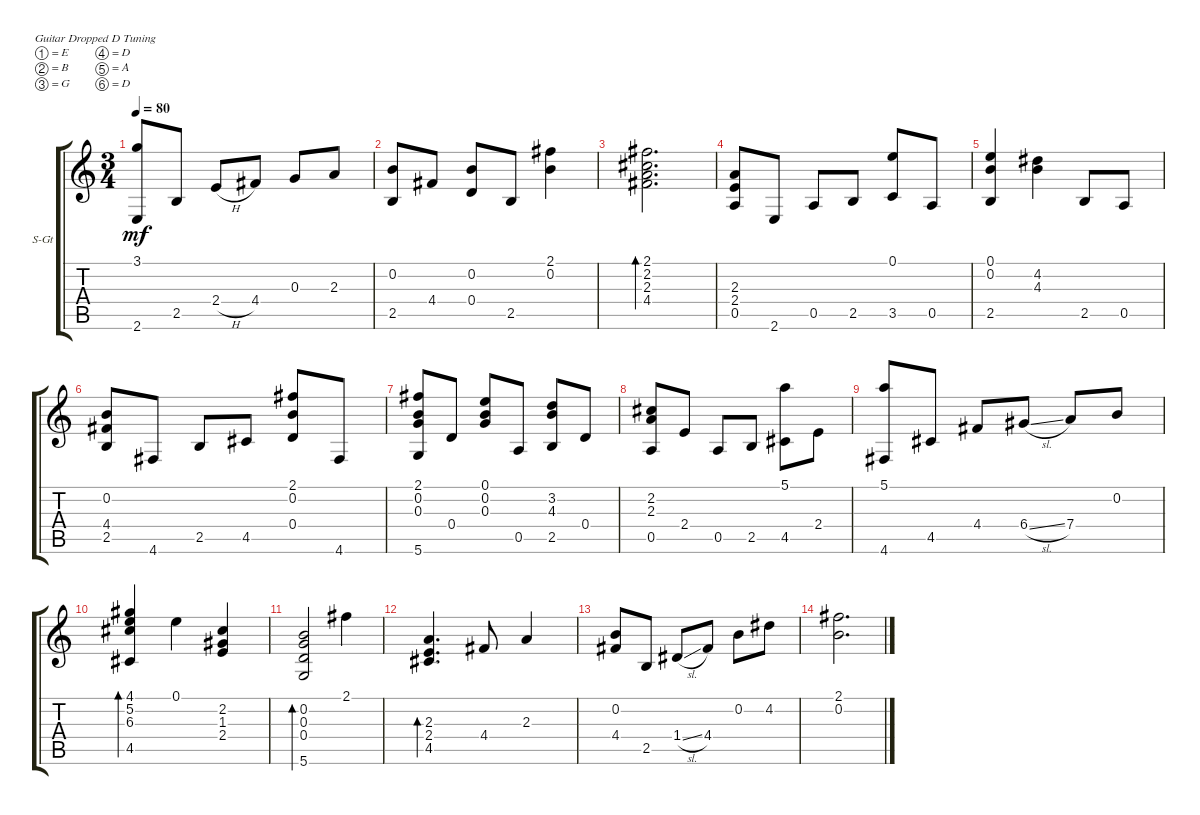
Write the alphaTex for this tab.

\defaultSystemsLayout 4
\bracketExtendMode groupsimilarinstruments
\firstSystemTrackNameOrientation horizontal
\otherSystemsTrackNameOrientation horizontal
\track ("Steel Guitar" "S-Gt") {instrument acousticguitarsteel}
\staff {score tabs}
\tuning (E4 B3 G3 D3 A2 D2)
\ts (3 4)
\tempo 80
\clef g2
\ks c
(2.6 3.1).8{dy mf} 2.5.8 2.4{h}.8 4.4.8 0.3.8 2.3.8 |
(2.5 0.2).8 4.4.8 (0.4 0.2).8 2.5.8 (2.1 0.2).4 |
(4.4 2.1 2.3 2.2).2{d bd 129} |
(2.3 0.5 2.4).8 2.6.8 0.5.8 2.5.8 (0.1 3.5).8 0.5.8 |
(2.5 0.1 0.2).4 (4.2 4.3).4 2.5.8 0.5.8 |
(2.5 0.2 4.4).8 4.6.8 2.5.8 4.5.8 (0.4 2.1 0.2).8 4.6.8 |
(5.6 2.1 0.2 0.3).8 0.4.8 (0.1 0.2 0.3).8 0.5.8 (2.5 3.2 4.3).8 0.4.8 |
(2.3 2.2 0.5).8 2.4.8 0.5.8 2.5.8 (5.1 4.5).8 2.4.8 |
(5.1 4.6).8 4.5.8 4.4.8 6.4{sl}.8 7.4.8 0.2.8 |
(4.1 5.2 4.5 6.3).4{bd 127} 0.1.4 (2.2 1.3 2.4).4 |
(0.2 5.6 0.3 0.4).2{bd 126} 2.1.4 |
(4.5 2.4 2.3).4{d bd 124} 4.4.8 2.3.4 |
(0.2 4.4).8 2.5.8 1.4{sl}.8 4.4.8 0.2.8 4.2.8 |
(2.1 0.2).2{d}
